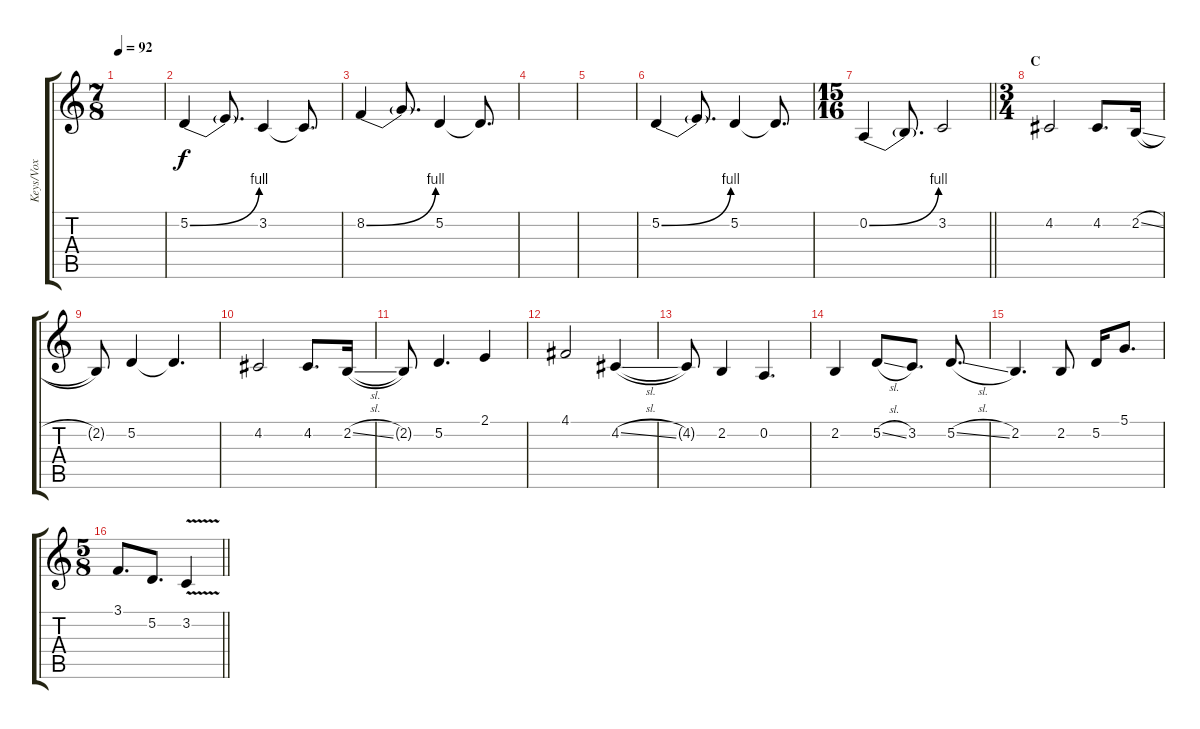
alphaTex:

\track ("Keys/Vox" "Keys/Vox") {instrument lead2sawtooth}
\staff {score tabs}
\tuning (D4 A3 F3 C3 G2 C2) {hide}
\ts (7 8)
\tempo 92
\clef g2
\ks c
|
5.2{be (bend 0 0 60 4)}.4 5.2{t}.8{d} 3.2.4 3.2{t}.8{d} |
8.2{be (bend 0 0 60 4)}.4 8.2{t}.8{d} 5.2.4 5.2{t}.8{d} |
|
|
5.2{be (bend 0 0 60 4)}.4 5.2{t}.8{d} 5.2.4 5.2{t}.8{d} |
\ts (15 16)
\barLineRight lightlight
0.2{be (bend 0 0 60 4)}.4 0.2{t}.8{d} 3.2.2 |
\ts (3 4)
\section ("" "C")
4.2.2 4.2.8{d} 2.2{sl}.16 |
2.2{t}.8 5.2.4 5.2{t}.4{d} |
4.2.2 4.2.8{d} 2.2{sl}.16 |
2.2{t}.8 5.2.4{d} 2.1.4 |
4.1.2 4.2{sl}.4 |
4.2{t}.8 2.2.4 0.2.4{d} |
2.2.4 5.2{sl}.8 3.2.8{d} 5.2{sl}.8{d} |
2.2.4{d} 2.2.8 5.2.16 5.1.8{d} |
\ts (5 8)
\barLineRight lightlight
3.1.8{d} 5.2.8{d} 3.2{v}.4
